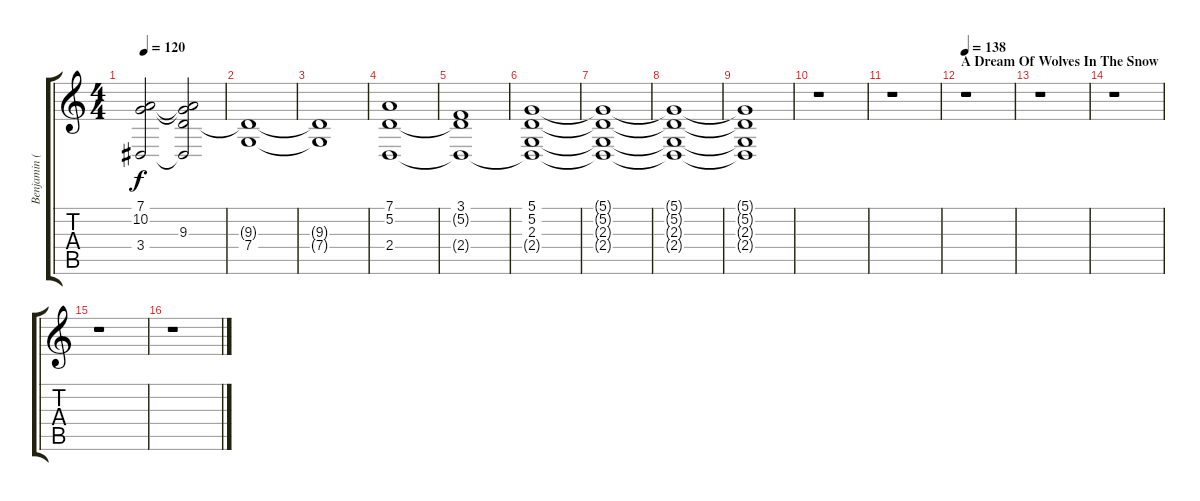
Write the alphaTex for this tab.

\track ("Benjamin (KeybMid)" "Benjamin (") {instrument churchorgan}
\staff {score tabs}
\tuning (D4 A3 F3 C3 G2 D2) {hide}
\ts (4 4)
\tempo 120
\clef g2
\ks c
(7.1{t} 10.2{t} 3.4{t}).2{dy f} (7.1{t} 10.2{t} 9.3 3.4{t}).2 |
(9.3{t} 7.4).1 |
(9.3{t} 7.4{t}).1 |
(7.1 5.2 2.4).1 |
(3.1 5.2{t} 2.4{t}).1 |
(5.1 5.2 2.3 2.4{t}).1 |
(5.1{t} 5.2{t} 2.3{t} 2.4{t}).1 |
(5.1{t} 5.2{t} 2.3{t} 2.4{t}).1 |
(5.1{t} 5.2{t} 2.3{t} 2.4{t}).1{volume 0} |
r.1 |
r.1 |
\section ("" "A Dream Of Wolves In The Snow")
\tempo 138
r.1 |
r.1 |
r.1 |
r.1 |
r.1
